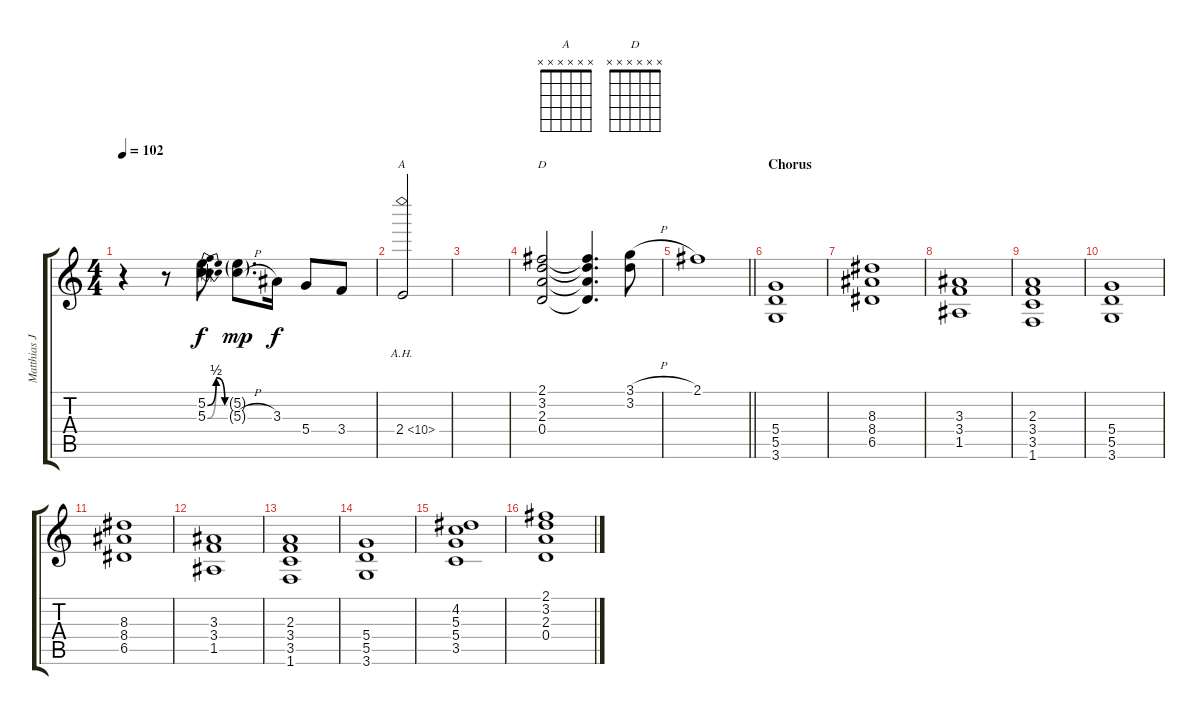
\track ("Matthias Jabs" "Matthias J") {instrument electricguitarclean}
\staff {score tabs}
\tuning (E4 B3 G3 D3 A2 E2) {hide}
\chord ("A" x x x x x x)
\chord ("D" x x x x x x)
\ts (4 4)
\tempo 102
\clef g2
\ks c
r.4{dy f} r.8 (5.2{be (bendrelease 0 0 15 2 30 2 60 0)} 5.3{be (bendrelease 0 0 15 2 30 2 60 0)}).8 (5.2{g} 5.3{h g}).8{d dy mp} 3.3.16{dy f} 5.4.8 3.4.8 |
2.4{ah 8}.2{ch "A"} |
|
(2.1 3.2 2.3 0.4).2{ch "D"} (2.1{t} 3.2{t} 2.3{t} 0.4{t}).4{d} (3.1{h} 3.2).8 |
\barLineRight lightlight
2.1.1 |
\section ("" "Chorus")
(5.4 5.5 3.6).1 |
(8.3 8.4 6.5).1 |
(3.3 3.4 1.5).1 |
(2.3 3.4 3.5 1.6).1 |
(5.4 5.5 3.6).1 |
(8.3 8.4 6.5).1 |
(3.3 3.4 1.5).1 |
(2.3 3.4 3.5 1.6).1 |
(5.4 5.5 3.6).1 |
(4.2 5.3 5.4 3.5).1 |
(2.1 3.2 2.3 0.4).1
